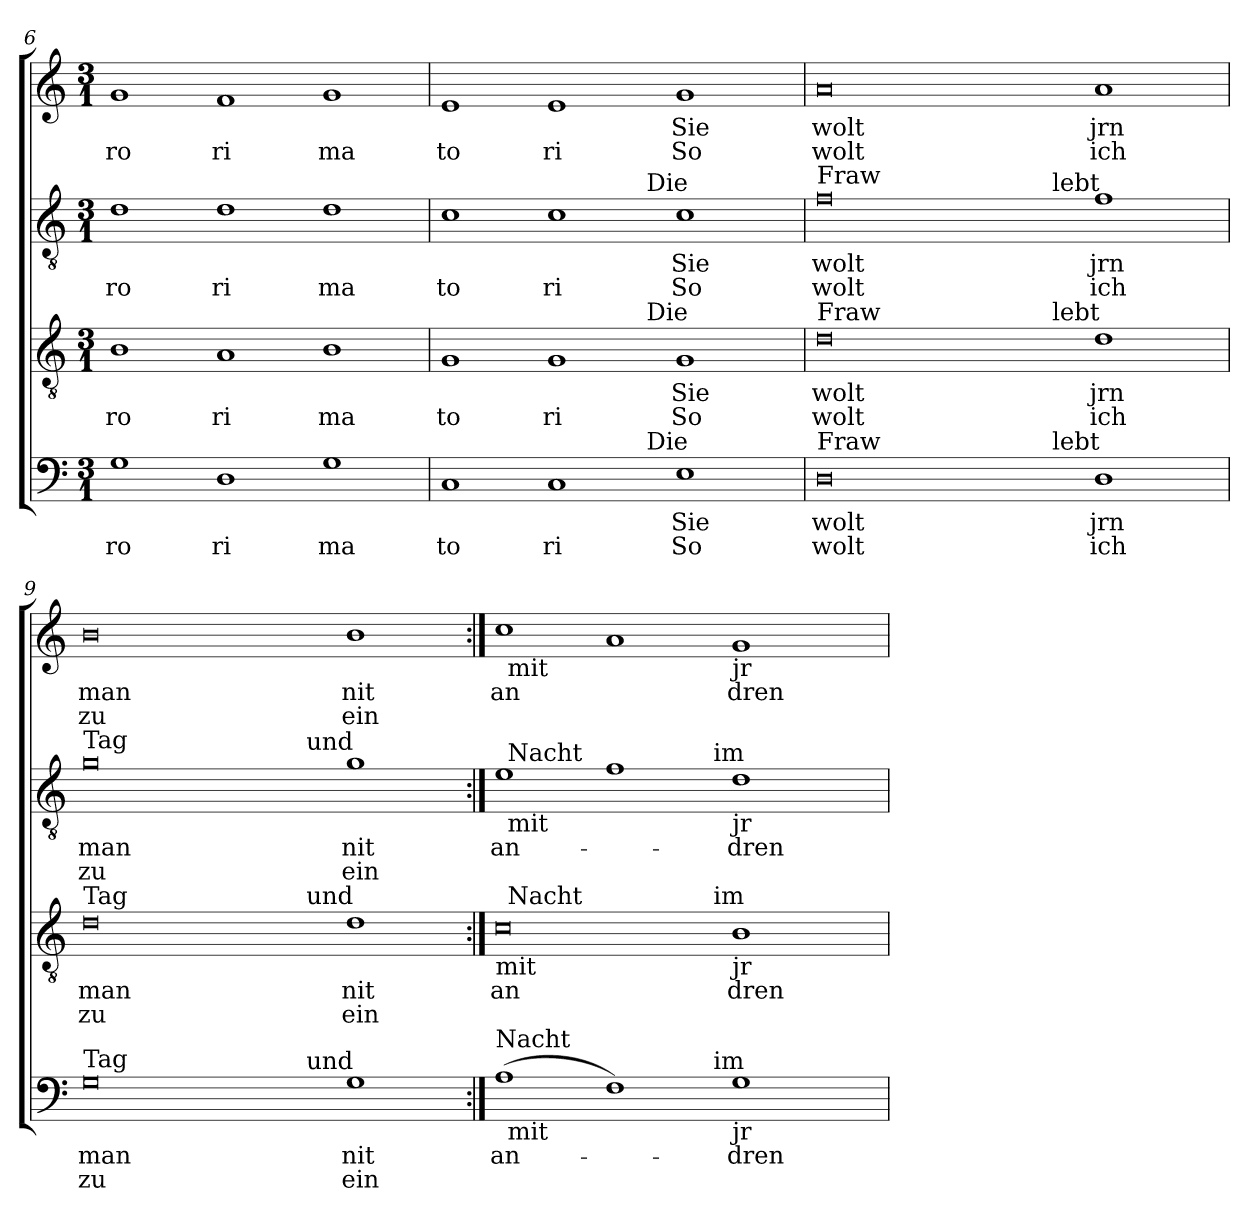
**kern	**text	**text	**kern	**text	**text	**kern	**text	**text	**kern	**text	**text
*part4	*part4	*part4	*part3	*part3	*part3	*part2	*part2	*part2	*part1	*part1	*part1
*staff4	*staff4	*staff4	*staff3	*staff3	*staff3	*staff2	*staff2	*staff2	*staff1	*staff1	*staff1
*clefF4	*	*	*clefGv2	*	*	*clefGv2	*	*	*clefG2	*	*
*k[]	*	*	*k[]	*	*	*k[]	*	*	*k[]	*	*
*C:	*	*	*C:	*	*	*C:	*	*	*C:	*	*
*M3/1	*	*	*M3/1	*	*	*M3/1	*	*	*M3/1	*	*
=6	=6	=6	=6	=6	=6	=6	=6	=6	=6	=6	=6
!	!	!LO:LY:b	!	!	!LO:LY:b	!	!	!LO:LY:b	!	!	!LO:LY:b
1G	.	ro	1B	.	ro	1d	.	ro	1g	.	ro
!	!	!LO:LY:b	!	!	!LO:LY:b	!	!	!LO:LY:b	!	!	!LO:LY:b
1D	.	ri	1A	.	ri	1d	.	ri	1f	.	ri
!	!	!LO:LY:b	!	!	!LO:LY:b	!	!	!LO:LY:b	!	!	!LO:LY:b
1G	.	ma	1B	.	ma	1d	.	ma	1g	.	ma
=7	=7	=7	=7	=7	=7	=7	=7	=7	=7	=7	=7
!	!	!LO:LY:b	!	!	!LO:LY:b	!	!	!LO:LY:b	!	!	!LO:LY:b
*^	*	*	*^	*	*	*^	*	*	*	*	*
1C	1...ryy	.	to	1G	1...ryy	.	to	1c	1...ryy	.	to	1e	.	to
!	!	!	!LO:LY:b	!	!	!	!LO:LY:b	!	!	!	!LO:LY:b	!	!	!LO:LY:b
1C	.	.	ri	1G	.	.	ri	1c	.	.	ri	1e	.	ri
!	!	!	!	!	!	!	!	!	!LO:TX:a:t=Die	!	!	!	!	!
!	!	!	!	!	!LO:TX:a:t=Die	!	!	!	!	!	!	!	!	!
!	!LO:TX:a:t=Die	!	!	!	!	!	!	!	!	!	!	!	!	!
.	1ryy	.	.	.	1ryy	.	.	.	1ryy	.	.	.	.	.
!	!	!LO:LY:b	!LO:LY:b	!	!	!LO:LY:b	!LO:LY:b	!	!	!LO:LY:b	!LO:LY:b	!	!LO:LY:b	!LO:LY:b
1E	.	Sie	So	1G	.	Sie	So	1c	.	Sie	So	1g	Sie	So
.	8ryy	.	.	.	8ryy	.	.	.	8ryy	.	.	.	.	.
=8	=8	=8	=8	=8	=8	=8	=8	=8	=8	=8	=8	=8	=8	=8
!	!	!	!	!	!	!	!	!LO:TX:a:t=Fraw	!	!	!	!	!	!
!	!	!	!	!LO:TX:a:t=Fraw	!	!	!	!	!	!	!	!	!	!
!LO:TX:a:t=Fraw	!	!	!	!	!	!	!	!	!	!	!	!	!	!
!	!	!LO:LY:b	!LO:LY:b	!	!	!LO:LY:b	!LO:LY:b	!	!	!LO:LY:b	!LO:LY:b	!	!LO:LY:b	!LO:LY:b
0D	1ryy	wolt	wolt	0d	1ryy	wolt	wolt	0f	1ryy	wolt	wolt	0a	wolt	wolt
.	2ryy	.	.	.	2ryy	.	.	.	2ryy	.	.	.	.	.
.	4ryy	.	.	.	4ryy	.	.	.	4ryy	.	.	.	.	.
.	32ryy	.	.	.	32ryy	.	.	.	32ryy	.	.	.	.	.
!	!	!	!	!	!	!	!	!	!LO:TX:a:t=lebt	!	!	!	!	!
!	!	!	!	!	!LO:TX:a:t=lebt	!	!	!	!	!	!	!	!	!
!	!LO:TX:a:t=lebt	!	!	!	!	!	!	!	!	!	!	!	!	!
.	1ryy	.	.	.	1ryy	.	.	.	1ryy	.	.	.	.	.
!	!	!LO:LY:b	!LO:LY:b	!	!	!LO:LY:b	!LO:LY:b	!	!	!LO:LY:b	!LO:LY:b	!	!LO:LY:b	!LO:LY:b
1D	.	jrn	ich	1d	.	jrn	ich	1f	.	jrn	ich	1a	jrn	ich
.	8..ryy	.	.	.	8..ryy	.	.	.	8..ryy	.	.	.	.	.
=9	=9	=9	=9	=9	=9	=9	=9	=9	=9	=9	=9	=9	=9	=9
!	!	!	!	!	!	!	!	!LO:TX:a:t=Tag	!	!	!	!	!	!
!	!	!	!	!LO:TX:a:t=Tag	!	!	!	!	!	!	!	!	!	!
!LO:TX:a:t=Tag	!	!	!	!	!	!	!	!	!	!	!	!	!	!
!	!	!LO:LY:b	!LO:LY:b	!	!	!LO:LY:b	!LO:LY:b	!	!	!LO:LY:b	!LO:LY:b	!	!LO:LY:b	!LO:LY:b
0G	1ryy	man	zu	0d	1ryy	man	zu	0g	1ryy	man	zu	0b	man	zu
.	2ryy	.	.	.	2ryy	.	.	.	2ryy	.	.	.	.	.
.	4ryy	.	.	.	4ryy	.	.	.	4ryy	.	.	.	.	.
.	32ryy	.	.	.	32ryy	.	.	.	32ryy	.	.	.	.	.
!	!	!	!	!	!	!	!	!	!LO:TX:a:t=und	!	!	!	!	!
!	!	!	!	!	!LO:TX:a:t=und	!	!	!	!	!	!	!	!	!
!	!LO:TX:a:t=und	!	!	!	!	!	!	!	!	!	!	!	!	!
.	1ryy	.	.	.	1ryy	.	.	.	1ryy	.	.	.	.	.
!	!	!LO:LY:b	!LO:LY:b	!	!	!LO:LY:b	!LO:LY:b	!	!	!LO:LY:b	!LO:LY:b	!	!LO:LY:b	!LO:LY:b
1G	.	nit	ein	1d	.	nit	ein	1g	.	nit	ein	1b	nit	ein
.	8..ryy	.	.	.	8..ryy	.	.	.	8..ryy	.	.	.	.	.
!!LO:PB:g=z
=10:|!	=10:|!	=10:|!	=10:|!	=10:|!	=10:|!	=10:|!	=10:|!	=10:|!	=10:|!	=10:|!	=10:|!	=10:|!	=10:|!	=10:|!
!	!	!	!	!LO:TX:b:t=mit	!	!	!	!	!	!	!	!	!	!
!LO:TX:a:t=Nacht	!	!	!	!	!	!	!	!	!	!	!	!	!	!
!	!	!LO:LY:b	!	!	!	!LO:LY:b	!	!	!	!LO:LY:b	!	!	!LO:LY:b	!
*	*^	*	*	*	*^	*	*	*	*^	*	*	*^	*	*
(>1A	32ryy	1ryy	an-	.	0c	32ryy	1ryy	an	.	1e	32ryy	1ryy	an-	.	1cc	32ryy	an	.
!	!	!	!	!	!	!	!	!	!	!	!	!	!	!	!	!LO:TX:b:t=mit	!	!
!	!	!	!	!	!	!	!	!	!	!	!LO:TX:b:t=mit	!	!	!	!	!	!	!
!	!	!	!	!	!	!	!	!	!	!	!LO:TX:a:t=Nacht	!	!	!	!	!	!	!
!	!	!	!	!	!	!LO:TX:a:t=Nacht	!	!	!	!	!	!	!	!	!	!	!	!
!	!LO:TX:b:t=mit	!	!	!	!	!	!	!	!	!	!	!	!	!	!	!	!	!
.	1ryy	.	.	.	.	1ryy	.	.	.	.	1ryy	.	.	.	.	1ryy	.	.
1F)	.	2...ryy	.	.	.	.	2...ryy	.	.	1f	.	2...ryy	.	.	1a	.	.	.
.	1ryy	.	.	.	.	1ryy	.	.	.	.	1ryy	.	.	.	.	1ryy	.	.
!	!	!	!	!	!	!	!	!	!	!	!	!LO:TX:a:t=im	!	!	!	!	!	!
!	!	!	!	!	!	!	!LO:TX:a:t=im	!	!	!	!	!	!	!	!	!	!	!
!	!	!LO:TX:a:t=im	!	!	!	!	!	!	!	!	!	!	!	!	!	!	!	!
.	.	1ryy	.	.	.	.	1ryy	.	.	.	.	1ryy	.	.	.	.	.	.
!	!	!	!	!	!	!	!	!	!	!	!	!	!	!	!LO:TX:b:t=jr	!	!	!
!	!	!	!	!	!	!	!	!	!	!LO:TX:b:t=jr	!	!	!	!	!	!	!	!
!	!	!	!	!	!LO:TX:b:t=jr	!	!	!	!	!	!	!	!	!	!	!	!	!
!LO:TX:b:t=jr	!	!	!	!	!	!	!	!	!	!	!	!	!	!	!	!	!	!
!	!	!	!LO:LY:b	!	!	!	!	!LO:LY:b	!	!	!	!	!LO:LY:b	!	!	!	!LO:LY:b	!
1G	.	.	-dren	.	1B	.	.	dren	.	1d	.	.	-dren	.	1g	.	dren	.
.	2ryy	.	.	.	.	2ryy	.	.	.	.	2ryy	.	.	.	.	2ryy	.	.
.	4...ryy	.	.	.	.	4...ryy	.	.	.	.	4...ryy	.	.	.	.	4...ryy	.	.
.	.	16ryy	.	.	.	.	16ryy	.	.	.	.	16ryy	.	.	.	.	.	.
*v	*v	*v	*	*	*	*	*	*	*	*v	*v	*v	*	*	*v	*v	*	*
*	*	*	*v	*v	*v	*	*	*	*	*	*	*	*
=	=	=	=	=	=	=	=	=	=	=	=
*-	*-	*-	*-	*-	*-	*-	*-	*-	*-	*-	*-
